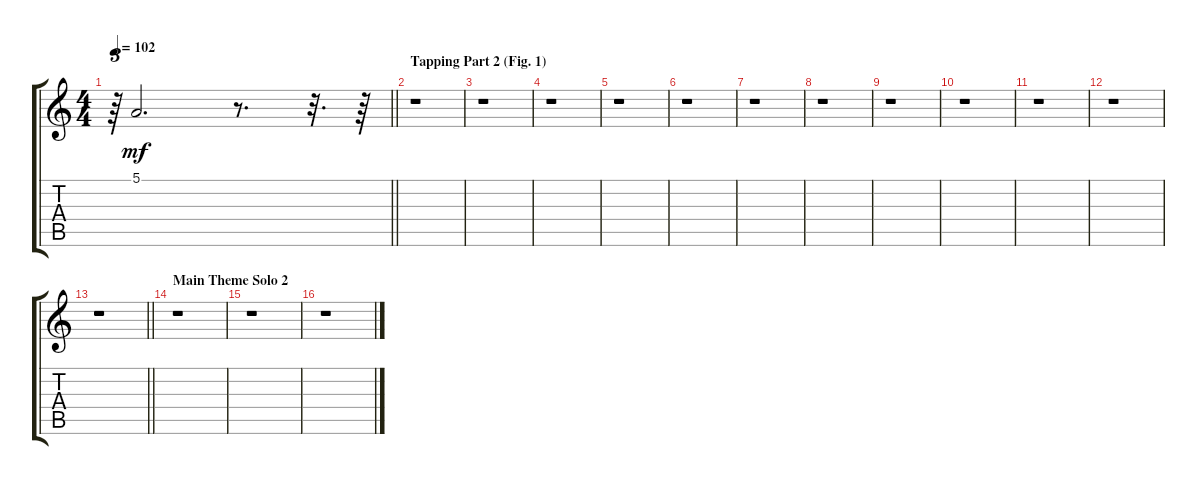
\track "" {instrument choiraahs}
\staff {score tabs}
\tuning (E4 B3 G3 D3 A2 E2) {hide}
\ts (4 4)
\tempo 102
\clef g2
\barLineRight lightlight
\ks c
r.64{tu (3 2) dy f} 5.1.2{d dy mf} r.8{d} r.32{d} r.64 |
\section ("" "Tapping Part 2 (Fig. 1)")
r.1 |
r.1 |
r.1 |
r.1 |
r.1 |
r.1 |
r.1 |
r.1 |
r.1 |
r.1 |
r.1 |
\barLineRight lightlight
r.1 |
\section ("" "Main Theme Solo 2")
r.1 |
r.1 |
r.1
